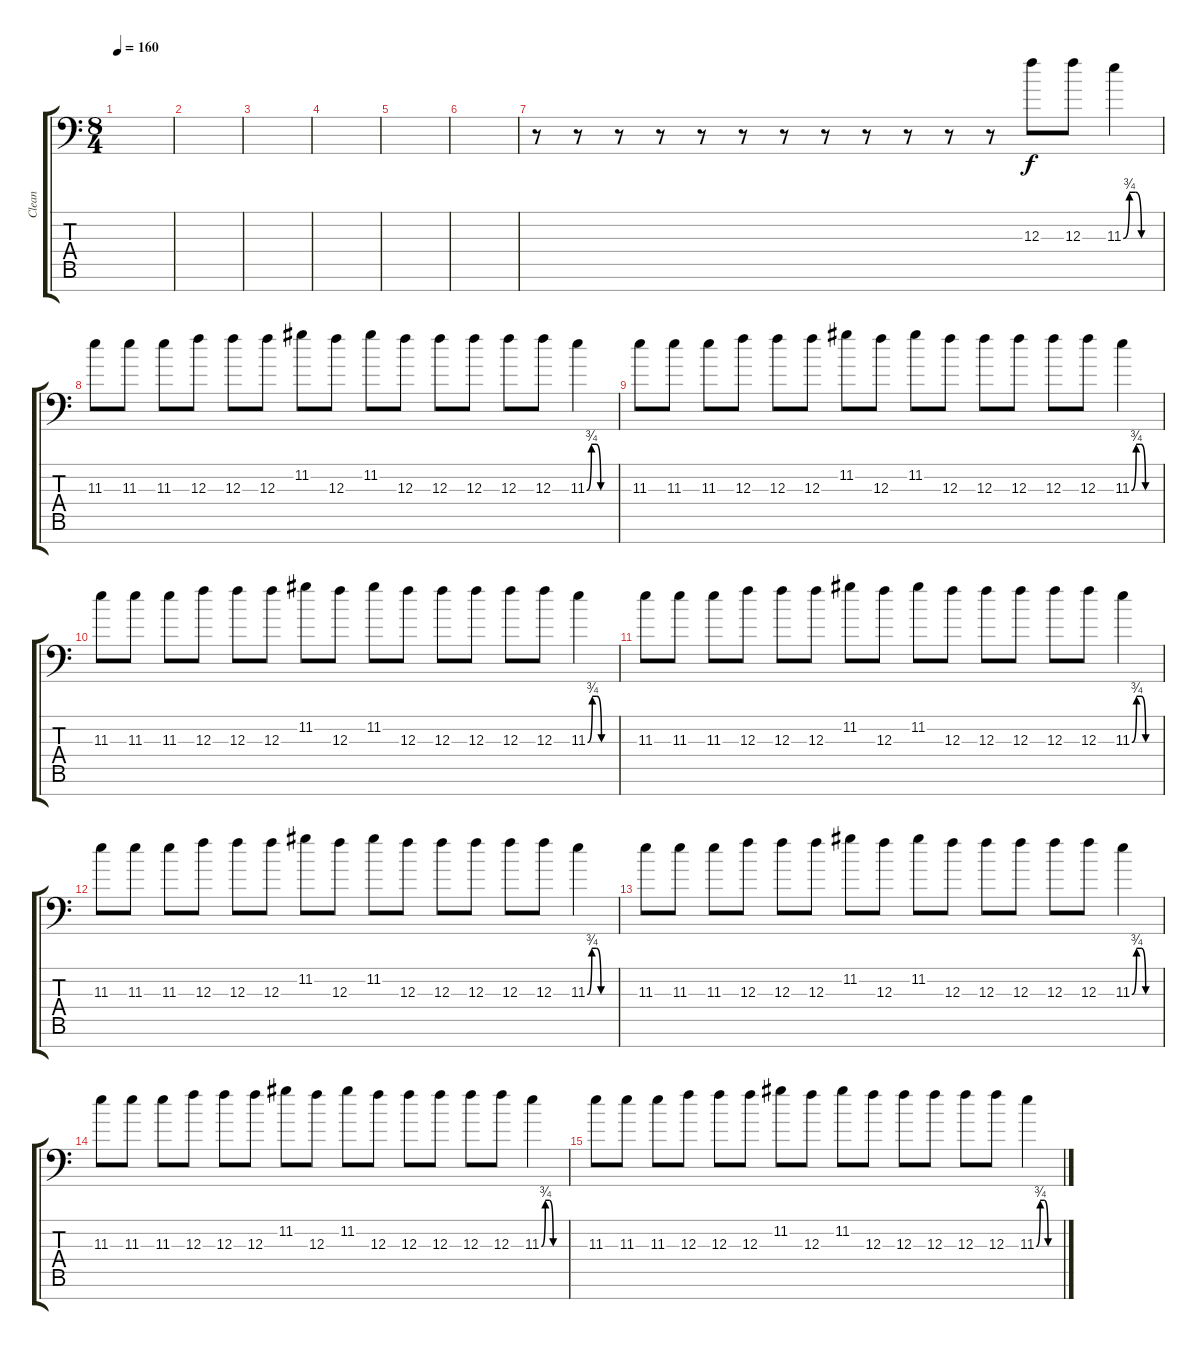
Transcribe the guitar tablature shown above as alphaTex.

\track ("Clean" "Clean") {instrument acousticguitarsteel}
\staff {score tabs}
\tuning (D4 A3 F3 C3 G2 D2 G1) {hide}
\ts (8 4)
\tempo 160
\clef f4
\ks c
|
|
|
|
|
|
r.8 r.8 r.8 r.8 r.8 r.8 r.8 r.8 r.8 r.8 r.8 r.8 12.3.8 12.3.8 11.3{be (custom 0 0 10 3 20 3 30 0 60 0)}.4 |
11.3.8 11.3.8 11.3.8 12.3.8 12.3.8 12.3.8 11.2.8 12.3.8 11.2.8 12.3.8 12.3.8 12.3.8 12.3.8 12.3.8 11.3{be (custom 0 0 10 3 20 3 30 0 60 0)}.4 |
11.3.8 11.3.8 11.3.8 12.3.8 12.3.8 12.3.8 11.2.8 12.3.8 11.2.8 12.3.8 12.3.8 12.3.8 12.3.8 12.3.8 11.3{be (custom 0 0 10 3 20 3 30 0 60 0)}.4 |
11.3.8 11.3.8 11.3.8 12.3.8 12.3.8 12.3.8 11.2.8 12.3.8 11.2.8 12.3.8 12.3.8 12.3.8 12.3.8 12.3.8 11.3{be (custom 0 0 10 3 20 3 30 0 60 0)}.4 |
11.3.8 11.3.8 11.3.8 12.3.8 12.3.8 12.3.8 11.2.8 12.3.8 11.2.8 12.3.8 12.3.8 12.3.8 12.3.8 12.3.8 11.3{be (custom 0 0 10 3 20 3 30 0 60 0)}.4 |
11.3.8 11.3.8 11.3.8 12.3.8 12.3.8 12.3.8 11.2.8 12.3.8 11.2.8 12.3.8 12.3.8 12.3.8 12.3.8 12.3.8 11.3{be (custom 0 0 10 3 20 3 30 0 60 0)}.4 |
11.3.8 11.3.8 11.3.8 12.3.8 12.3.8 12.3.8 11.2.8 12.3.8 11.2.8 12.3.8 12.3.8 12.3.8 12.3.8 12.3.8 11.3{be (custom 0 0 10 3 20 3 30 0 60 0)}.4 |
11.3.8 11.3.8 11.3.8 12.3.8 12.3.8 12.3.8 11.2.8 12.3.8 11.2.8 12.3.8 12.3.8 12.3.8 12.3.8 12.3.8 11.3{be (custom 0 0 10 3 20 3 30 0 60 0)}.4 |
11.3.8 11.3.8 11.3.8 12.3.8 12.3.8 12.3.8 11.2.8 12.3.8 11.2.8 12.3.8 12.3.8 12.3.8 12.3.8 12.3.8 11.3{be (custom 0 0 10 3 20 3 30 0 60 0)}.4
